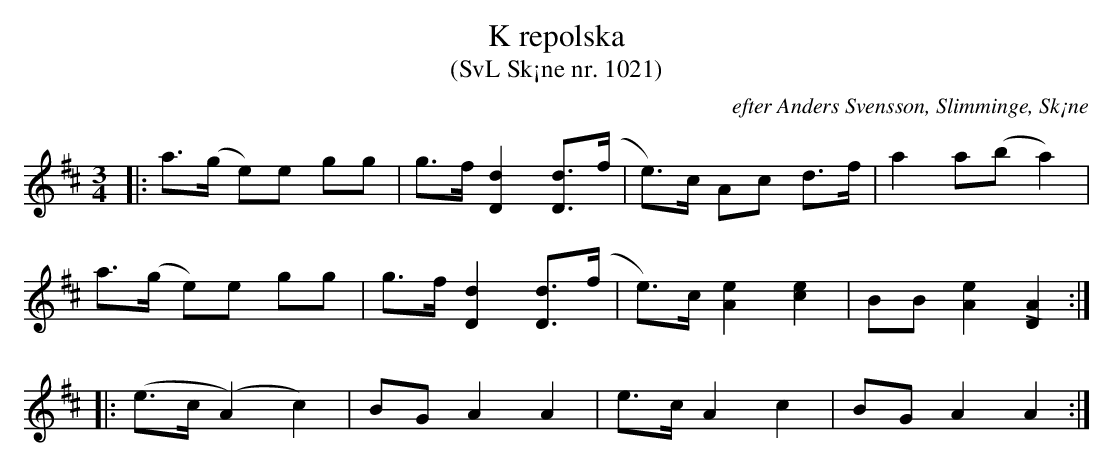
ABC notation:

X:1
T:K repolska
T:(SvL Sk¡ne nr. 1021)
O:efter Anders Svensson, Slimminge, Sk¡ne
M:3/4
L:1/8
K:D
|: a>(g e)e gg | g>f [d2D2] [dD]>(f | e)>c Ac d>f | a2 a(b a2) |
a>(g e)e gg | g>f [d2D2] [dD]>(f | e)>c [A2e2] [c2e2] | BB [e2A2] [A2LD2] :|
|: (e>c (A2) c2) | BG A2 A2 | e>c A2 c2 | BG A2 A2 :|
